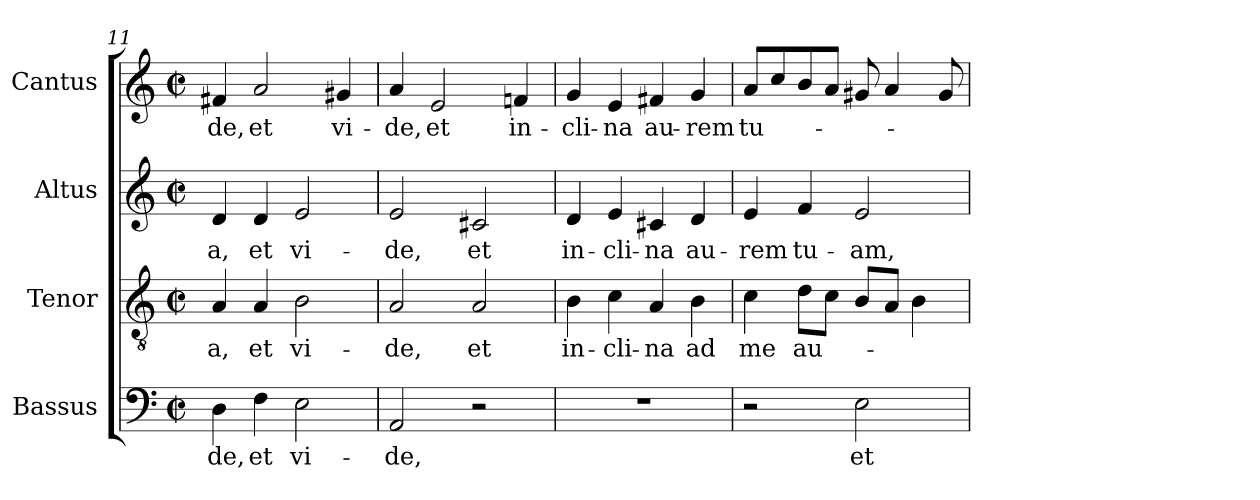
**kern	**text	**kern	**text	**kern	**text	**kern	**text
*part4	*part4	*part3	*part3	*part2	*part2	*part1	*part1
*staff4	*staff4	*staff3	*staff3	*staff2	*staff2	*staff1	*staff1
*I"Bassus	*	*I"Tenor	*	*I"Altus	*	*I"Cantus	*
*I'B.	*	*I'T.	*	*I'A.	*	*I'S.	*
*clefF4	*	*clefGv2	*	*clefG2	*	*clefG2	*
*	*	*ITrd7c12	*	*	*	*	*
*k[]	*	*k[]	*	*k[]	*	*k[]	*
*C:	*	*C:	*	*C:	*	*C:	*
*M2/2	*	*M2/2	*	*M2/2	*	*M2/2	*
*met(c|)	*	*met(c|)	*	*met(c|)	*	*met(c|)	*
=11	=11	=11	=11	=11	=11	=11	=11
!	!LO:LY:b:color=#000000	!	!	!	!	!	!
!	!	!	!LO:LY:b:color=#000000	!	!	!	!
!	!	!	!	!	!LO:LY:b:color=#000000	!	!
!	!	!	!	!	!	!	!LO:LY:b:color=#000000
4Di\	-de,	4AAi/	-a,	4di/	-a,	4f#Xi/	-de,
!	!LO:LY:b:color=#000000	!	!	!	!	!	!
!	!	!	!LO:LY:b:color=#000000	!	!	!	!
!	!	!	!	!	!LO:LY:b:color=#000000	!	!
!	!	!	!	!	!	!	!LO:LY:b:color=#000000
4Fi\	et	4AAi/	et	4di/	et	2ai/	et
!	!LO:LY:b:color=#000000	!	!	!	!	!	!
!	!	!	!LO:LY:b:color=#000000	!	!	!	!
!	!	!	!	!	!LO:LY:b:color=#000000	!	!
2Ei\	vi-	2BBi\	vi-	2ei/	vi-	.	.
!	!	!	!	!	!	!	!LO:LY:b:color=#000000
.	.	.	.	.	.	4g#Xi/	vi-
=12	=12	=12	=12	=12	=12	=12	=12
!	!LO:LY:b:color=#000000	!	!	!	!	!	!
!	!	!	!LO:LY:b:color=#000000	!	!	!	!
!	!	!	!	!	!LO:LY:b:color=#000000	!	!
!	!	!	!	!	!	!	!LO:LY:b:color=#000000
2AAi/	-de,	2AAi/	-de,	2ei/	-de,	4ai/	-de,
!	!	!	!	!	!	!	!LO:LY:b:color=#000000
.	.	.	.	.	.	2ei/	et
!	!	!	!LO:LY:b:color=#000000	!	!	!	!
!	!	!	!	!	!LO:LY:b:color=#000000	!	!
2r	.	2AAi/	et	2c#Xi/	et	.	.
!	!	!	!	!	!	!	!LO:LY:b:color=#000000
.	.	.	.	.	.	4fni/	in-
=13	=13	=13	=13	=13	=13	=13	=13
!	!	!	!LO:LY:b:color=#000000	!	!	!	!
!	!	!	!	!	!LO:LY:b:color=#000000	!	!
!	!	!	!	!	!	!	!LO:LY:b:color=#000000
1r	.	4BBi\	in-	4di/	in-	4gi/	-cli-
!	!	!	!LO:LY:b:color=#000000	!	!	!	!
!	!	!	!	!	!LO:LY:b:color=#000000	!	!
!	!	!	!	!	!	!	!LO:LY:b:color=#000000
.	.	4Ci\	-cli-	4ei/	-cli-	4ei/	-na
!	!	!	!LO:LY:b:color=#000000	!	!	!	!
!	!	!	!	!	!LO:LY:b:color=#000000	!	!
!	!	!	!	!	!	!	!LO:LY:b:color=#000000
.	.	4AAi/	-na	4c#Xi/	-na	4f#Xi/	au-
!	!	!	!LO:LY:b:color=#000000	!	!	!	!
!	!	!	!	!	!LO:LY:b:color=#000000	!	!
!	!	!	!	!	!	!	!LO:LY:b:color=#000000
.	.	4BBi\	ad	4di/	au-	4gi/	-rem
=14	=14	=14	=14	=14	=14	=14	=14
!	!	!	!LO:LY:b:color=#000000	!	!	!	!
!	!	!	!	!	!LO:LY:b:color=#000000	!	!
!	!	!	!	!	!	!	!LO:LY:b:color=#000000
2r	.	4Ci\	me	4ei/	-rem	8ai/L	tu-
.	.	.	.	.	.	8cci/	.
!	!	!	!LO:LY:b:color=#000000	!	!	!	!
!	!	!	!	!	!LO:LY:b:color=#000000	!	!
.	.	8Di\L	au-	4fi/	tu-	8bi/	.
.	.	8Ci\J	.	.	.	8ai/J	.
!	!LO:LY:b:color=#000000	!	!	!	!	!	!
!	!	!	!	!	!LO:LY:b:color=#000000	!	!
2Ei\	et	8BBi/L	.	2ei/	-am,	8g#Xi/	.
.	.	8AAi/J	.	.	.	4ai/	.
.	.	4BBi\	.	.	.	.	.
.	.	.	.	.	.	8g#i/	.
=	=	=	=	=	=	=	=
*-	*-	*-	*-	*-	*-	*-	*-
